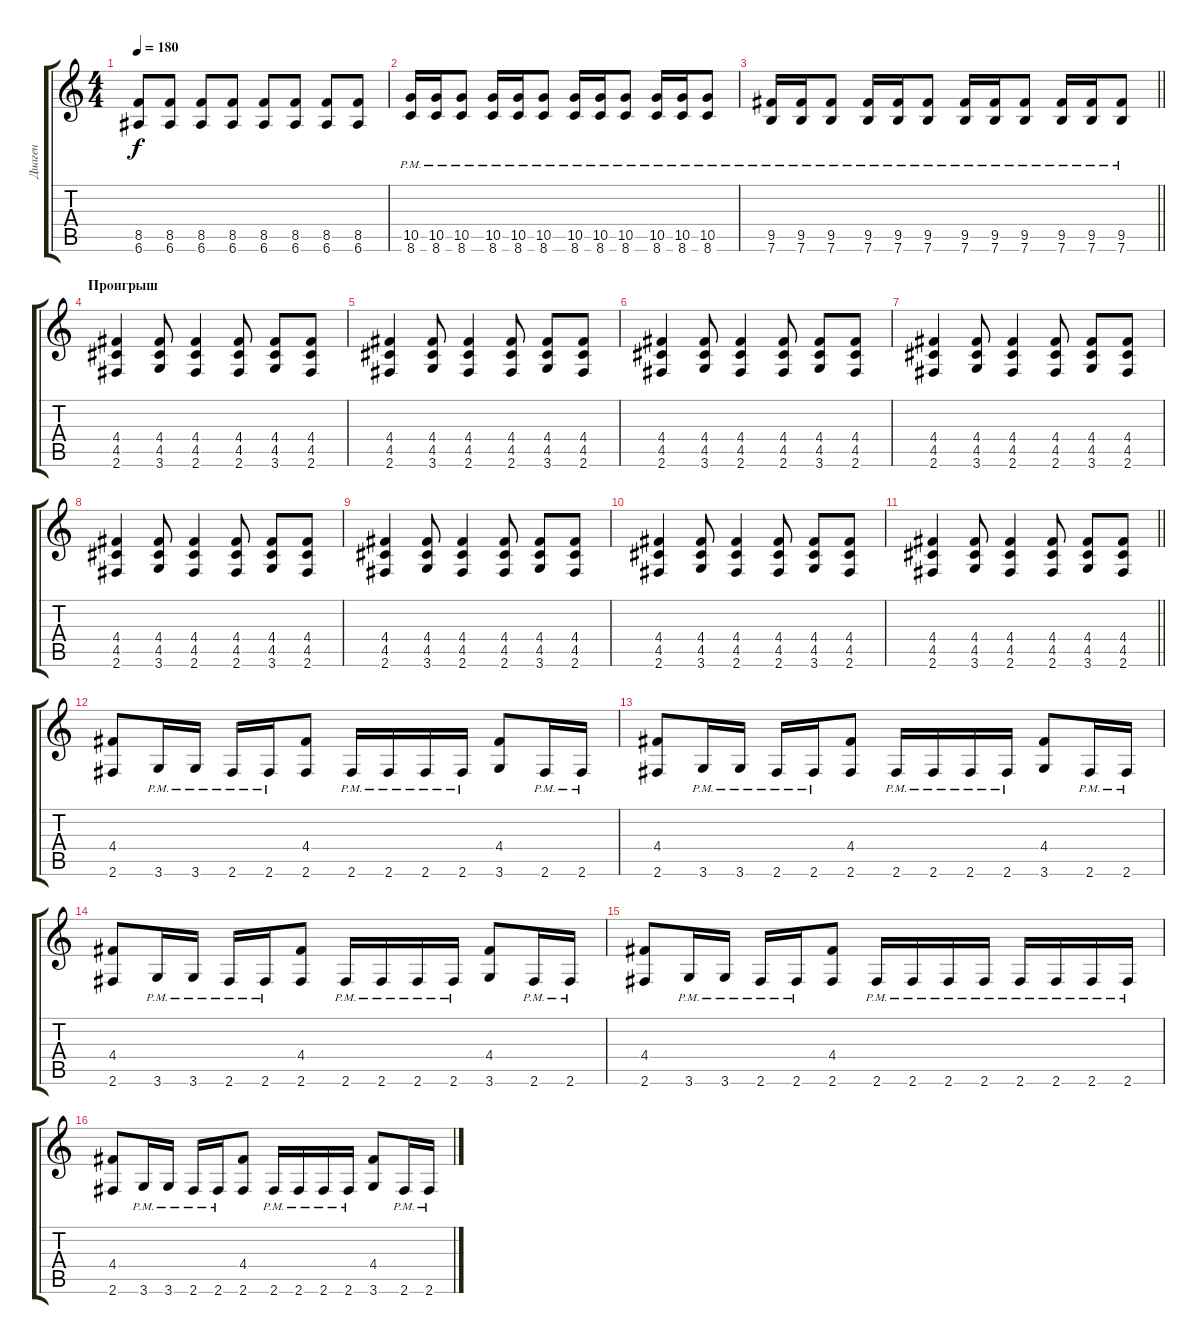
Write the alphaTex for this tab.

\track ("Диаген" "Диаген") {instrument distortionguitar}
\staff {score tabs}
\tuning (E4 B3 G3 D3 A2 E2) {hide}
\ts (4 4)
\tempo 180
\clef g2
\ks c
(8.5 6.6).8{dy f} (8.5 6.6).8 (8.5 6.6).8 (8.5 6.6).8 (8.5 6.6).8 (8.5 6.6).8 (8.5 6.6).8 (8.5 6.6).8 |
(10.5{pm} 8.6{pm}).16 (10.5{pm} 8.6{pm}).16 (10.5{pm} 8.6{pm}).8 (10.5{pm} 8.6{pm}).16 (10.5{pm} 8.6{pm}).16 (10.5{pm} 8.6{pm}).8 (10.5{pm} 8.6{pm}).16 (10.5{pm} 8.6{pm}).16 (10.5{pm} 8.6{pm}).8 (10.5{pm} 8.6{pm}).16 (10.5{pm} 8.6{pm}).16 (10.5{pm} 8.6{pm}).8 |
\barLineRight lightlight
(9.5{pm} 7.6{pm}).16 (9.5{pm} 7.6{pm}).16 (9.5{pm} 7.6{pm}).8 (9.5{pm} 7.6{pm}).16 (9.5{pm} 7.6{pm}).16 (9.5{pm} 7.6{pm}).8 (9.5{pm} 7.6{pm}).16 (9.5{pm} 7.6{pm}).16 (9.5{pm} 7.6{pm}).8 (9.5{pm} 7.6{pm}).16 (9.5{pm} 7.6{pm}).16 (9.5{pm} 7.6{pm}).8 |
\section ("" "Проигрыш")
(4.4 4.5 2.6).4 (4.4 4.5 3.6).8 (4.4 4.5 2.6).4 (4.4 4.5 2.6).8 (4.4 4.5 3.6).8 (4.4 4.5 2.6).8 |
(4.4 4.5 2.6).4 (4.4 4.5 3.6).8 (4.4 4.5 2.6).4 (4.4 4.5 2.6).8 (4.4 4.5 3.6).8 (4.4 4.5 2.6).8 |
(4.4 4.5 2.6).4 (4.4 4.5 3.6).8 (4.4 4.5 2.6).4 (4.4 4.5 2.6).8 (4.4 4.5 3.6).8 (4.4 4.5 2.6).8 |
(4.4 4.5 2.6).4 (4.4 4.5 3.6).8 (4.4 4.5 2.6).4 (4.4 4.5 2.6).8 (4.4 4.5 3.6).8 (4.4 4.5 2.6).8 |
(4.4 4.5 2.6).4 (4.4 4.5 3.6).8 (4.4 4.5 2.6).4 (4.4 4.5 2.6).8 (4.4 4.5 3.6).8 (4.4 4.5 2.6).8 |
(4.4 4.5 2.6).4 (4.4 4.5 3.6).8 (4.4 4.5 2.6).4 (4.4 4.5 2.6).8 (4.4 4.5 3.6).8 (4.4 4.5 2.6).8 |
(4.4 4.5 2.6).4 (4.4 4.5 3.6).8 (4.4 4.5 2.6).4 (4.4 4.5 2.6).8 (4.4 4.5 3.6).8 (4.4 4.5 2.6).8 |
\barLineRight lightlight
(4.4 4.5 2.6).4 (4.4 4.5 3.6).8 (4.4 4.5 2.6).4 (4.4 4.5 2.6).8 (4.4 4.5 3.6).8 (4.4 4.5 2.6).8 |
(4.4 2.6).8 3.6{pm}.16 3.6{pm}.16 2.6{pm}.16 2.6{pm}.16 (4.4 2.6).8 2.6{pm}.16 2.6{pm}.16 2.6{pm}.16 2.6{pm}.16 (4.4 3.6).8 2.6{pm}.16 2.6{pm}.16 |
(4.4 2.6).8 3.6{pm}.16 3.6{pm}.16 2.6{pm}.16 2.6{pm}.16 (4.4 2.6).8 2.6{pm}.16 2.6{pm}.16 2.6{pm}.16 2.6{pm}.16 (4.4 3.6).8 2.6{pm}.16 2.6{pm}.16 |
(4.4 2.6).8 3.6{pm}.16 3.6{pm}.16 2.6{pm}.16 2.6{pm}.16 (4.4 2.6).8 2.6{pm}.16 2.6{pm}.16 2.6{pm}.16 2.6{pm}.16 (4.4 3.6).8 2.6{pm}.16 2.6{pm}.16 |
(4.4 2.6).8 3.6{pm}.16 3.6{pm}.16 2.6{pm}.16 2.6{pm}.16 (4.4 2.6).8 2.6{pm}.16 2.6{pm}.16 2.6{pm}.16 2.6{pm}.16 2.6{pm}.16 2.6{pm}.16 2.6{pm}.16 2.6{pm}.16 |
(4.4 2.6).8 3.6{pm}.16 3.6{pm}.16 2.6{pm}.16 2.6{pm}.16 (4.4 2.6).8 2.6{pm}.16 2.6{pm}.16 2.6{pm}.16 2.6{pm}.16 (4.4 3.6).8 2.6{pm}.16 2.6{pm}.16
